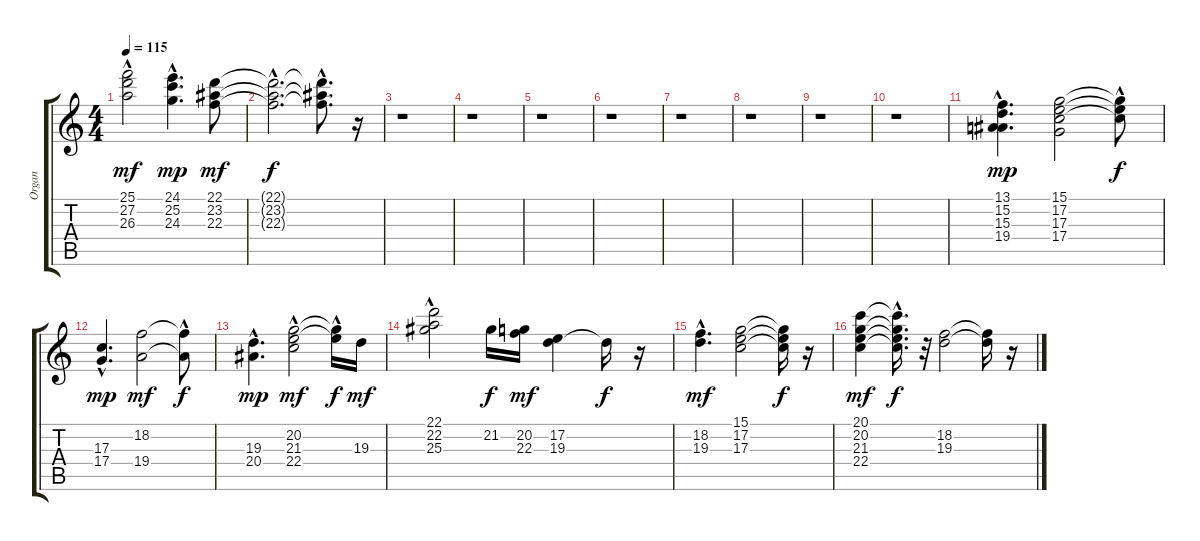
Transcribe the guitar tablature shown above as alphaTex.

\track ("Organ" "Organ") {instrument rockorgan}
\staff {score tabs}
\tuning (E4 B3 G3 D3 A2 E2) {hide}
\ts (4 4)
\tempo 115
\clef g2
\ks c
(25.1 27.2 26.3{hac}).2{dy mf} (24.1{hac} 25.2{hac} 24.3).4{d dy mp} (22.1 23.2 22.3).8{dy mf} |
(22.1{hac t} 23.2{hac t} 22.3{hac t}).2{d dy f} (22.1{hac t} 23.2{hac t} 22.3{hac t}).8{d} r.16 |
r.1 |
r.1 |
r.1 |
r.1 |
r.1 |
r.1 |
r.1 |
r.1 |
(13.1 15.2{hac} 15.3 19.4).4{d dy mp} (15.1 17.2 17.3 17.4).2 (15.1{t} 17.2{t} 17.3{hac t}).8{dy f} |
(17.3{hac} 17.4).4{d dy mp} (18.2 19.4).2{dy mf} (18.2{hac t} 19.4{t}).8{dy f} |
(19.3 20.4{hac}).4{d dy mp} (20.2 21.3 22.4{hac}).2{dy mf} (20.2{hac t} 21.3{t}).16{dy f} 19.3.16{dy mf} |
(22.1{hac} 22.2 25.3).2 21.2.16{dy f} (20.2 22.3).16{dy mf} (17.2 19.3).4 19.3{t}.16{dy f} r.16 |
(18.2{hac} 19.3).4{d dy mf} (15.1 17.2 17.3).2 (15.1{t} 17.2{t} 17.3{t}).16{dy f} r.16 |
(20.1 20.2 21.3 22.4).4{dy mf} (20.1{hac t} 20.2{hac t} 21.3{t} 22.4{t}).16{d dy f} r.32 (18.2 19.3).2 (18.2{t} 19.3{t}).16 r.16
